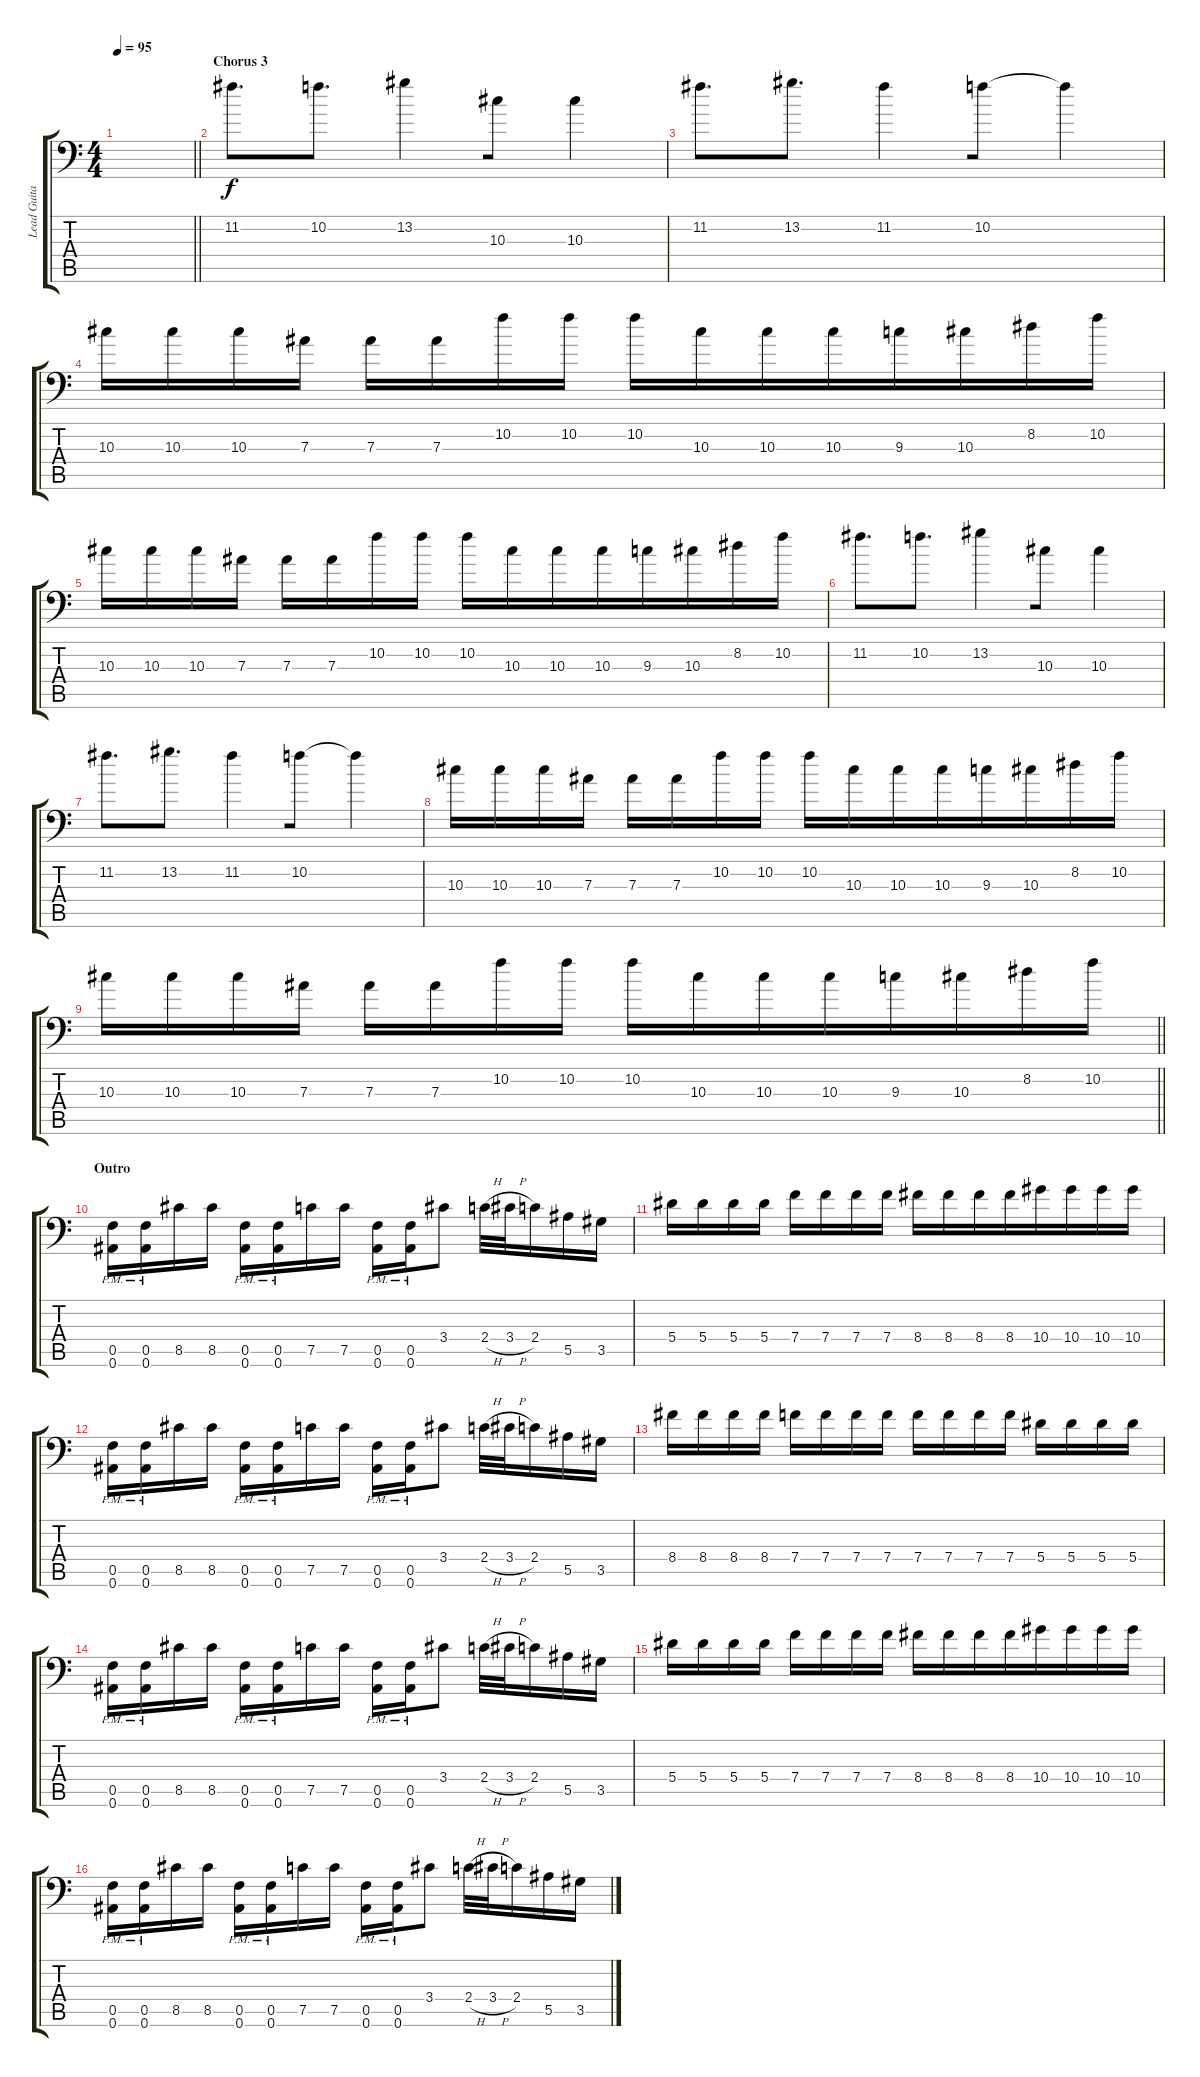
\track ("Lead Guitar 2" "Lead Guita") {instrument distortionguitar}
\staff {score tabs}
\tuning (C4 G3 Eb3 Bb2 F2 Bb1) {hide}
\ts (4 4)
\tempo 95
\clef f4
\barLineRight lightlight
\ks c
|
\section ("" "Chorus 3")
11.2.8{d beam merge} 10.2.8{d} 13.2.4{beam merge} 10.3.8 10.3.4 |
11.2.8{d beam merge} 13.2.8{d} 11.2.4{beam merge} 10.2.8 10.2{t}.4 |
10.3.16 10.3.16 10.3.16 7.3.16 7.3.16 7.3.16 10.2.16 10.2.16 10.2.16 10.3.16 10.3.16 10.3.16{beam merge} 9.3.16 10.3.16{beam merge} 8.2.16{beam merge} 10.2.16 |
10.3.16 10.3.16 10.3.16 7.3.16 7.3.16 7.3.16 10.2.16 10.2.16 10.2.16 10.3.16 10.3.16 10.3.16{beam merge} 9.3.16 10.3.16{beam merge} 8.2.16{beam merge} 10.2.16 |
11.2.8{d beam merge} 10.2.8{d} 13.2.4{beam merge} 10.3.8 10.3.4 |
11.2.8{d beam merge} 13.2.8{d} 11.2.4{beam merge} 10.2.8 10.2{t}.4 |
10.3.16 10.3.16 10.3.16 7.3.16 7.3.16 7.3.16 10.2.16 10.2.16 10.2.16 10.3.16 10.3.16 10.3.16{beam merge} 9.3.16 10.3.16{beam merge} 8.2.16{beam merge} 10.2.16 |
\barLineRight lightlight
10.3.16 10.3.16 10.3.16 7.3.16 7.3.16 7.3.16 10.2.16 10.2.16 10.2.16 10.3.16 10.3.16 10.3.16{beam merge} 9.3.16 10.3.16{beam merge} 8.2.16{beam merge} 10.2.16 |
\section ("" "Outro")
(0.5{pm} 0.6{pm}).16 (0.5{pm} 0.6{pm}).16{beam merge} 8.5.16 8.5.16 (0.5{pm} 0.6{pm}).16 (0.5{pm} 0.6{pm}).16{beam merge} 7.5.16{beam merge} 7.5.16 (0.5{pm} 0.6{pm}).16 (0.5{pm} 0.6{pm}).16 3.4.8 2.4{h}.32{beam merge} 3.4{h}.32{beam merge} 2.4.16 5.5.16 3.5.16 |
5.4.16{beam merge} 5.4.16 5.4.16{beam merge} 5.4.16 7.4.16 7.4.16{beam merge} 7.4.16 7.4.16 8.4.16 8.4.16 8.4.16 8.4.16{beam merge} 10.4.16 10.4.16 10.4.16 10.4.16 |
(0.5{pm} 0.6{pm}).16 (0.5{pm} 0.6{pm}).16{beam merge} 8.5.16 8.5.16 (0.5{pm} 0.6{pm}).16 (0.5{pm} 0.6{pm}).16{beam merge} 7.5.16{beam merge} 7.5.16 (0.5{pm} 0.6{pm}).16 (0.5{pm} 0.6{pm}).16 3.4.8 2.4{h}.32{beam merge} 3.4{h}.32{beam merge} 2.4.16 5.5.16 3.5.16 |
8.4.16 8.4.16 8.4.16 8.4.16 7.4.16 7.4.16 7.4.16{beam merge} 7.4.16 7.4.16 7.4.16 7.4.16 7.4.16 5.4.16 5.4.16 5.4.16 5.4.16 |
(0.5{pm} 0.6{pm}).16 (0.5{pm} 0.6{pm}).16{beam merge} 8.5.16 8.5.16 (0.5{pm} 0.6{pm}).16 (0.5{pm} 0.6{pm}).16{beam merge} 7.5.16{beam merge} 7.5.16 (0.5{pm} 0.6{pm}).16 (0.5{pm} 0.6{pm}).16 3.4.8 2.4{h}.32{beam merge} 3.4{h}.32{beam merge} 2.4.16 5.5.16 3.5.16 |
5.4.16{beam merge} 5.4.16 5.4.16{beam merge} 5.4.16 7.4.16 7.4.16{beam merge} 7.4.16 7.4.16 8.4.16 8.4.16 8.4.16 8.4.16{beam merge} 10.4.16 10.4.16 10.4.16 10.4.16 |
(0.5{pm} 0.6{pm}).16 (0.5{pm} 0.6{pm}).16{beam merge} 8.5.16 8.5.16 (0.5{pm} 0.6{pm}).16 (0.5{pm} 0.6{pm}).16{beam merge} 7.5.16{beam merge} 7.5.16 (0.5{pm} 0.6{pm}).16 (0.5{pm} 0.6{pm}).16 3.4.8 2.4{h}.32{beam merge} 3.4{h}.32{beam merge} 2.4.16 5.5.16 3.5.16
